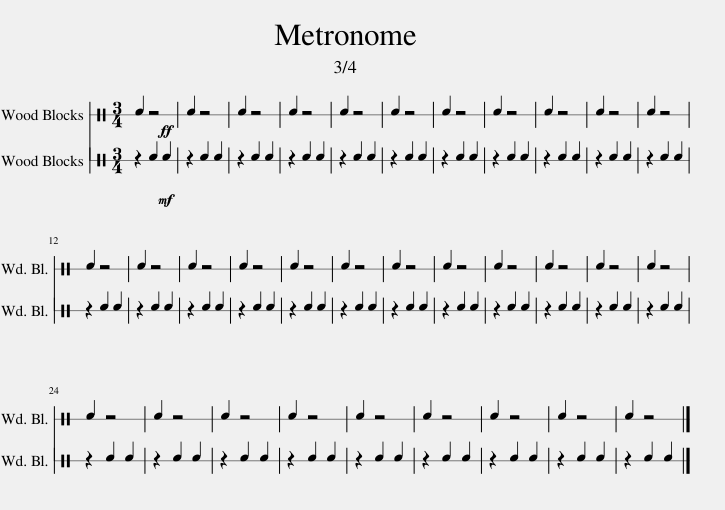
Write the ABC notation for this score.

X:1
%%score 1 2
L:1/8
M:3/4
I:linebreak $
K:C
V:1 perc stafflines=1
K:none
V:2 perc stafflines=1
K:none
V:1
!ff! F2 z4 | F2 z4 | F2 z4 | F2 z4 | F2 z4 | %5
 F2 z4 | F2 z4 | F2 z4 | F2 z4 | F2 z4 | %10
 F2 z4 |$ F2 z4 | F2 z4 | F2 z4 | F2 z4 | %15
 F2 z4 | F2 z4 | F2 z4 | F2 z4 | F2 z4 | %20
 F2 z4 | F2 z4 | F2 z4 |$ F2 z4 | F2 z4 | %25
 F2 z4 | F2 z4 | F2 z4 | F2 z4 | F2 z4 | %30
 F2 z4 | F2 z4 |] %32
V:2
!mf! z2 F2 F2 | z2 F2 F2 | z2 F2 F2 | z2 F2 F2 | z2 F2 F2 | %5
 z2 F2 F2 | z2 F2 F2 | z2 F2 F2 | z2 F2 F2 | z2 F2 F2 | %10
 z2 F2 F2 |$ z2 F2 F2 | z2 F2 F2 | z2 F2 F2 | z2 F2 F2 | %15
 z2 F2 F2 | z2 F2 F2 | z2 F2 F2 | z2 F2 F2 | z2 F2 F2 | %20
 z2 F2 F2 | z2 F2 F2 | z2 F2 F2 |$ z2 F2 F2 | z2 F2 F2 | %25
 z2 F2 F2 | z2 F2 F2 | z2 F2 F2 | z2 F2 F2 | z2 F2 F2 | %30
 z2 F2 F2 | z2 F2 F2 |] %32
